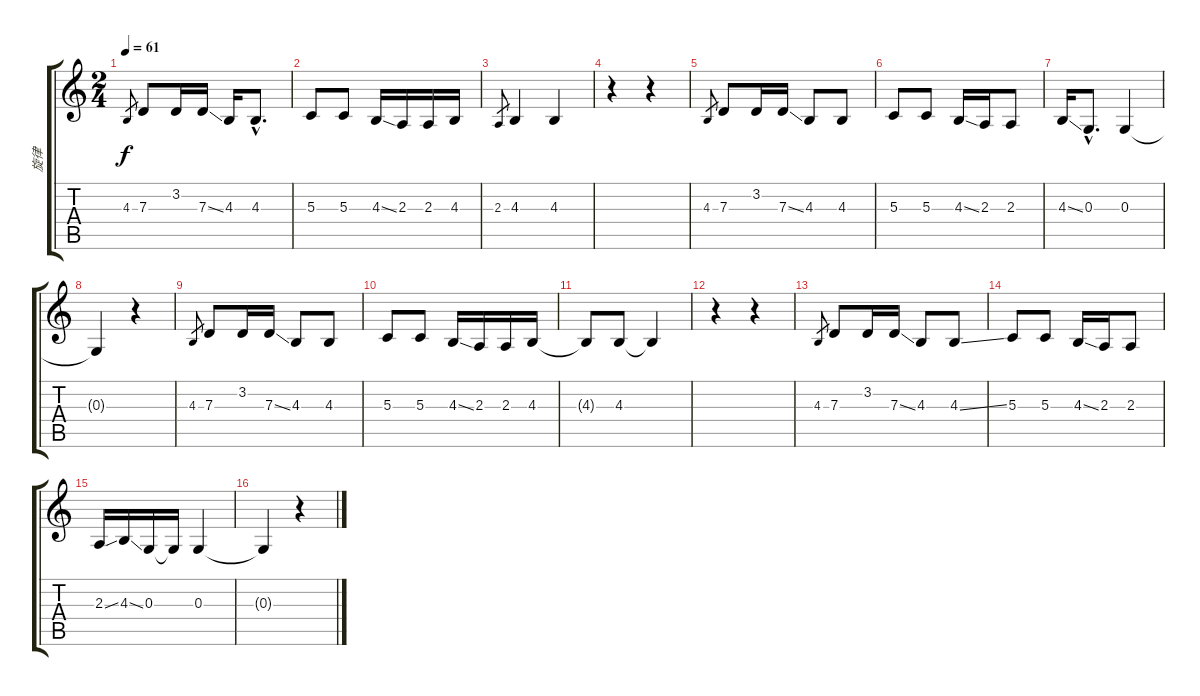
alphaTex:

\track ("旋律" "旋律") {instrument synthbrass1}
\staff {score tabs}
\tuning (E4 B3 G3 D3 A2 E2) {hide}
\ts (2 4)
\tempo 61
\clef g2
\ks c
4.3.8{gr dy f} 7.3.8 3.2.16 7.3{ss}.16 4.3.16 4.3{hac}.8{d} |
5.3.8 5.3.8 4.3{ss}.16 2.3.16 2.3.16 4.3.16 |
2.3.8{gr} 4.3.4 4.3.4 |
r.4 r.4 |
4.3.8{gr} 7.3.8 3.2.16 7.3{ss}.16 4.3.8 4.3.8 |
5.3.8 5.3.8 4.3{ss}.16 2.3.16 2.3.8 |
4.3{ss}.16 0.3{hac}.8{d} 0.3.4 |
0.3{t}.4 r.4 |
4.3.8{gr} 7.3.8 3.2.16 7.3{ss}.16 4.3.8 4.3.8 |
5.3.8 5.3.8 4.3{ss}.16 2.3.16 2.3.16 4.3.16 |
4.3{t}.8 4.3.8 4.3{t}.4 |
r.4 r.4 |
4.3.8{gr} 7.3.8 3.2.16 7.3{ss}.16 4.3.8 4.3{ss}.8 |
5.3.8 5.3.8 4.3{ss}.16 2.3.16 2.3.8 |
2.3{ss}.16 4.3{ss}.16 0.3.16 0.3{t}.16 0.3.4 |
0.3{t}.4 r.4
